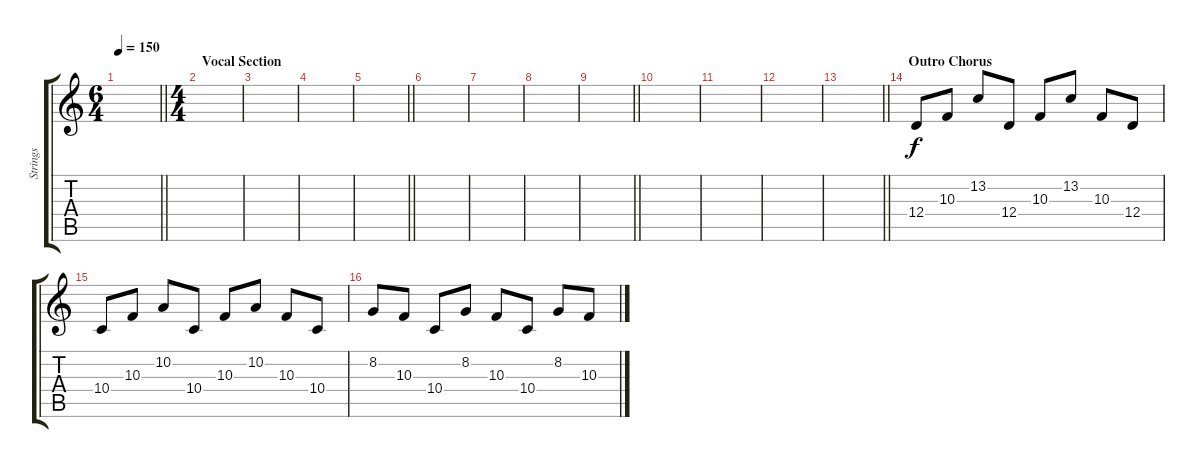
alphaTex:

\track ("Strings" "Strings") {instrument stringensemble1}
\staff {score tabs}
\tuning (E4 B3 G3 D3 A2 D2) {hide}
\ts (6 4)
\tempo 150
\clef g2
\barLineRight lightlight
\ks c
|
\ts (4 4)
\section ("" "Vocal Section")
|
|
|
\barLineRight lightlight
|
|
|
|
\barLineRight lightlight
|
|
|
|
\barLineRight lightlight
|
\section ("" "Outro Chorus")
12.4.8{dy f} 10.3.8 13.2.8 12.4.8 10.3.8 13.2.8 10.3.8 12.4.8 |
10.4.8 10.3.8 10.2.8 10.4.8 10.3.8 10.2.8 10.3.8 10.4.8 |
8.2.8 10.3.8 10.4.8 8.2.8 10.3.8 10.4.8 8.2.8 10.3.8
